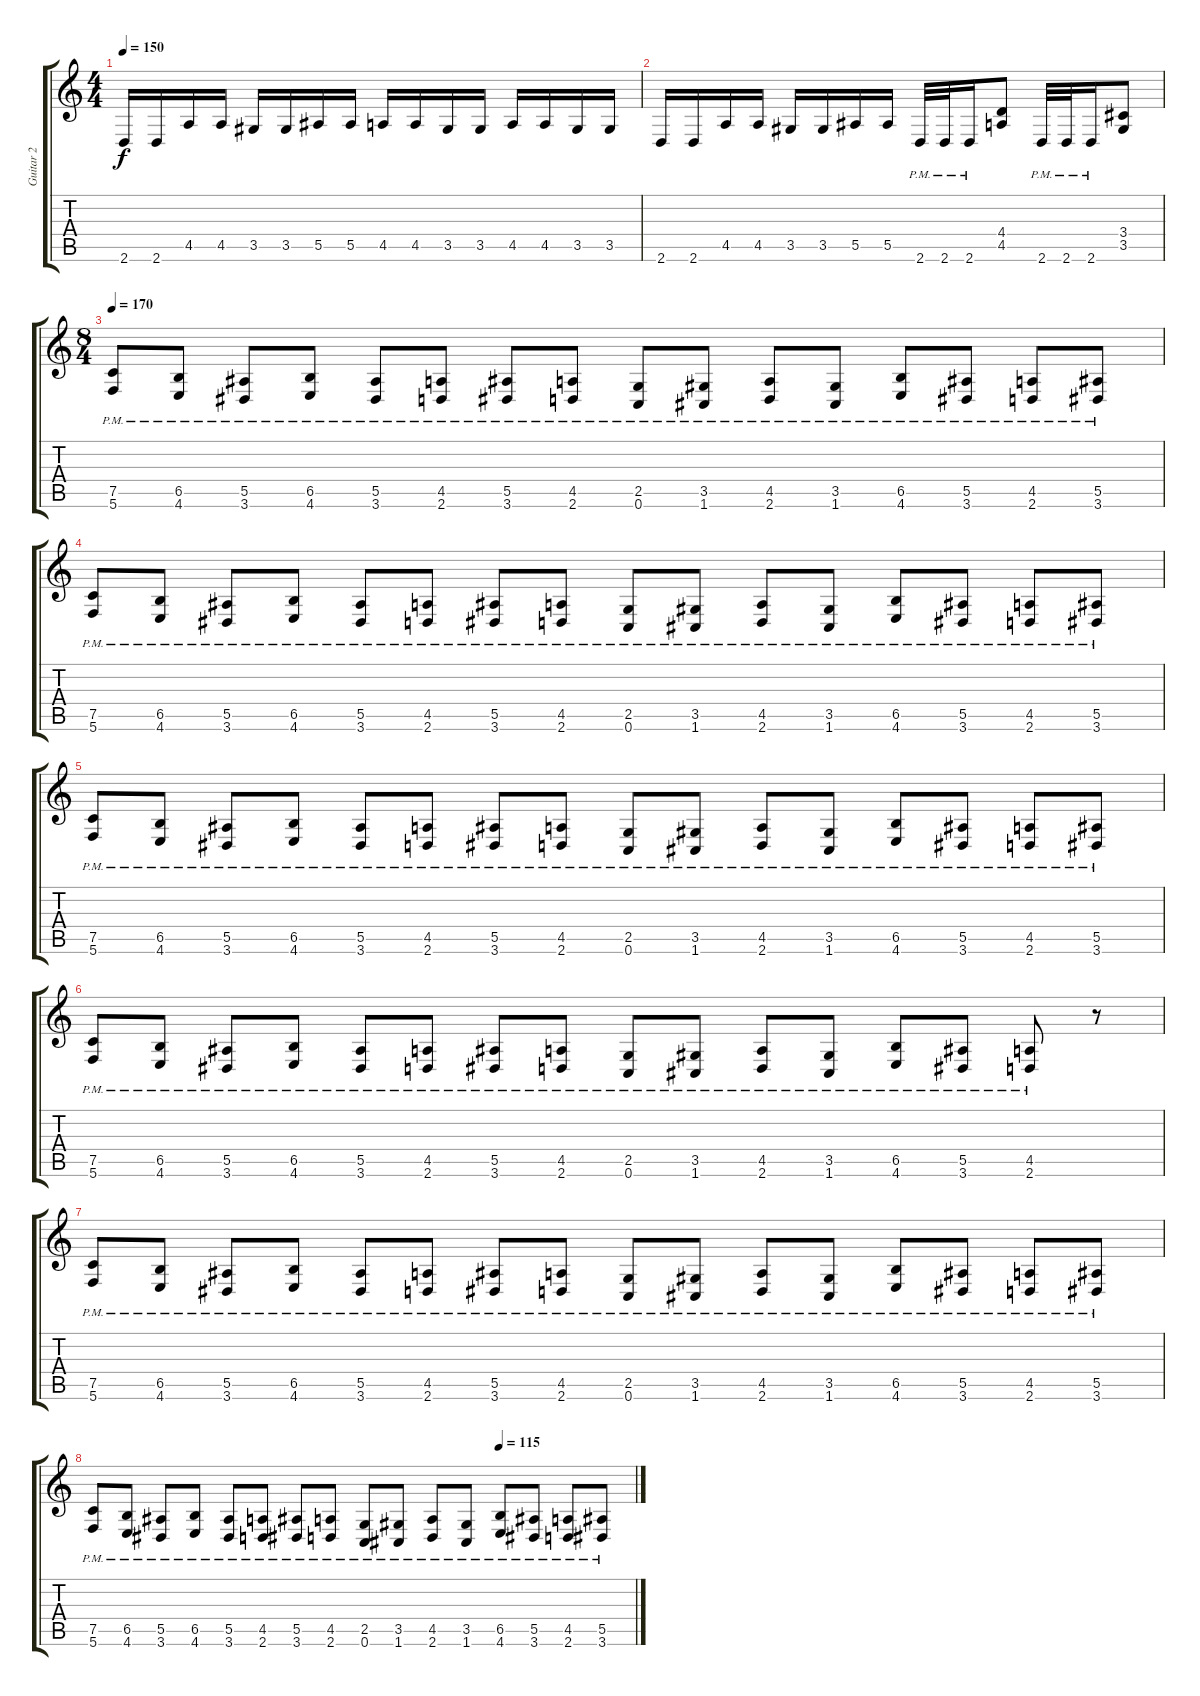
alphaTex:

\track ("Guitar 2" "Guitar 2") {instrument distortionguitar}
\staff {score tabs}
\tuning (C4 G3 Eb3 Bb2 F2 C2) {hide}
\ts (4 4)
\tempo 150
\clef g2
\ks c
2.6.16{dy f} 2.6.16 4.5.16 4.5.16 3.5.16 3.5.16 5.5.16 5.5.16 4.5.16 4.5.16 3.5.16 3.5.16 4.5.16 4.5.16 3.5.16 3.5.16 |
2.6.16 2.6.16 4.5.16 4.5.16 3.5.16 3.5.16 5.5.16 5.5.16 2.6{pm}.32 2.6{pm}.32 2.6{pm}.16 (4.4 4.5).8 2.6{pm}.32 2.6{pm}.32 2.6{pm}.16 (3.4 3.5).8 |
\ts (8 4)
\tempo 170
(7.5{pm} 5.6{pm}).8 (6.5{pm} 4.6{pm}).8 (5.5{pm} 3.6{pm}).8 (6.5{pm} 4.6{pm}).8 (5.5{pm} 3.6{pm}).8 (4.5{pm} 2.6{pm}).8 (5.5{pm} 3.6{pm}).8 (4.5{pm} 2.6{pm}).8 (2.5{pm} 0.6{pm}).8 (3.5{pm} 1.6{pm}).8 (4.5{pm} 2.6{pm}).8 (3.5{pm} 1.6{pm}).8 (6.5{pm} 4.6{pm}).8 (5.5{pm} 3.6{pm}).8 (4.5{pm} 2.6{pm}).8 (5.5{pm} 3.6{pm}).8 |
(7.5{pm} 5.6{pm}).8 (6.5{pm} 4.6{pm}).8 (5.5{pm} 3.6{pm}).8 (6.5{pm} 4.6{pm}).8 (5.5{pm} 3.6{pm}).8 (4.5{pm} 2.6{pm}).8 (5.5{pm} 3.6{pm}).8 (4.5{pm} 2.6{pm}).8 (2.5{pm} 0.6{pm}).8 (3.5{pm} 1.6{pm}).8 (4.5{pm} 2.6{pm}).8 (3.5{pm} 1.6{pm}).8 (6.5{pm} 4.6{pm}).8 (5.5{pm} 3.6{pm}).8 (4.5{pm} 2.6{pm}).8 (5.5{pm} 3.6{pm}).8 |
(7.5{pm} 5.6{pm}).8 (6.5{pm} 4.6{pm}).8 (5.5{pm} 3.6{pm}).8 (6.5{pm} 4.6{pm}).8 (5.5{pm} 3.6{pm}).8 (4.5{pm} 2.6{pm}).8 (5.5{pm} 3.6{pm}).8 (4.5{pm} 2.6{pm}).8 (2.5{pm} 0.6{pm}).8 (3.5{pm} 1.6{pm}).8 (4.5{pm} 2.6{pm}).8 (3.5{pm} 1.6{pm}).8 (6.5{pm} 4.6{pm}).8 (5.5{pm} 3.6{pm}).8 (4.5{pm} 2.6{pm}).8 (5.5{pm} 3.6{pm}).8 |
(7.5{pm} 5.6{pm}).8 (6.5{pm} 4.6{pm}).8 (5.5{pm} 3.6{pm}).8 (6.5{pm} 4.6{pm}).8 (5.5{pm} 3.6{pm}).8 (4.5{pm} 2.6{pm}).8 (5.5{pm} 3.6{pm}).8 (4.5{pm} 2.6{pm}).8 (2.5{pm} 0.6{pm}).8 (3.5{pm} 1.6{pm}).8 (4.5{pm} 2.6{pm}).8 (3.5{pm} 1.6{pm}).8 (6.5{pm} 4.6{pm}).8 (5.5{pm} 3.6{pm}).8 (4.5{pm} 2.6{pm}).8 r.8 |
(7.5{pm} 5.6{pm}).8 (6.5{pm} 4.6{pm}).8 (5.5{pm} 3.6{pm}).8 (6.5{pm} 4.6{pm}).8 (5.5{pm} 3.6{pm}).8 (4.5{pm} 2.6{pm}).8 (5.5{pm} 3.6{pm}).8 (4.5{pm} 2.6{pm}).8 (2.5{pm} 0.6{pm}).8 (3.5{pm} 1.6{pm}).8 (4.5{pm} 2.6{pm}).8 (3.5{pm} 1.6{pm}).8 (6.5{pm} 4.6{pm}).8 (5.5{pm} 3.6{pm}).8 (4.5{pm} 2.6{pm}).8 (5.5{pm} 3.6{pm}).8 |
\tempo (115 0.75)
(7.5{pm} 5.6{pm}).8 (6.5{pm} 4.6{pm}).8 (5.5{pm} 3.6{pm}).8 (6.5{pm} 4.6{pm}).8 (5.5{pm} 3.6{pm}).8 (4.5{pm} 2.6{pm}).8 (5.5{pm} 3.6{pm}).8 (4.5{pm} 2.6{pm}).8 (2.5{pm} 0.6{pm}).8 (3.5{pm} 1.6{pm}).8 (4.5{pm} 2.6{pm}).8 (3.5{pm} 1.6{pm}).8 (6.5{pm} 4.6{pm}).8 (5.5{pm} 3.6{pm}).8 (4.5{pm} 2.6{pm}).8 (5.5{pm} 3.6{pm}).8
